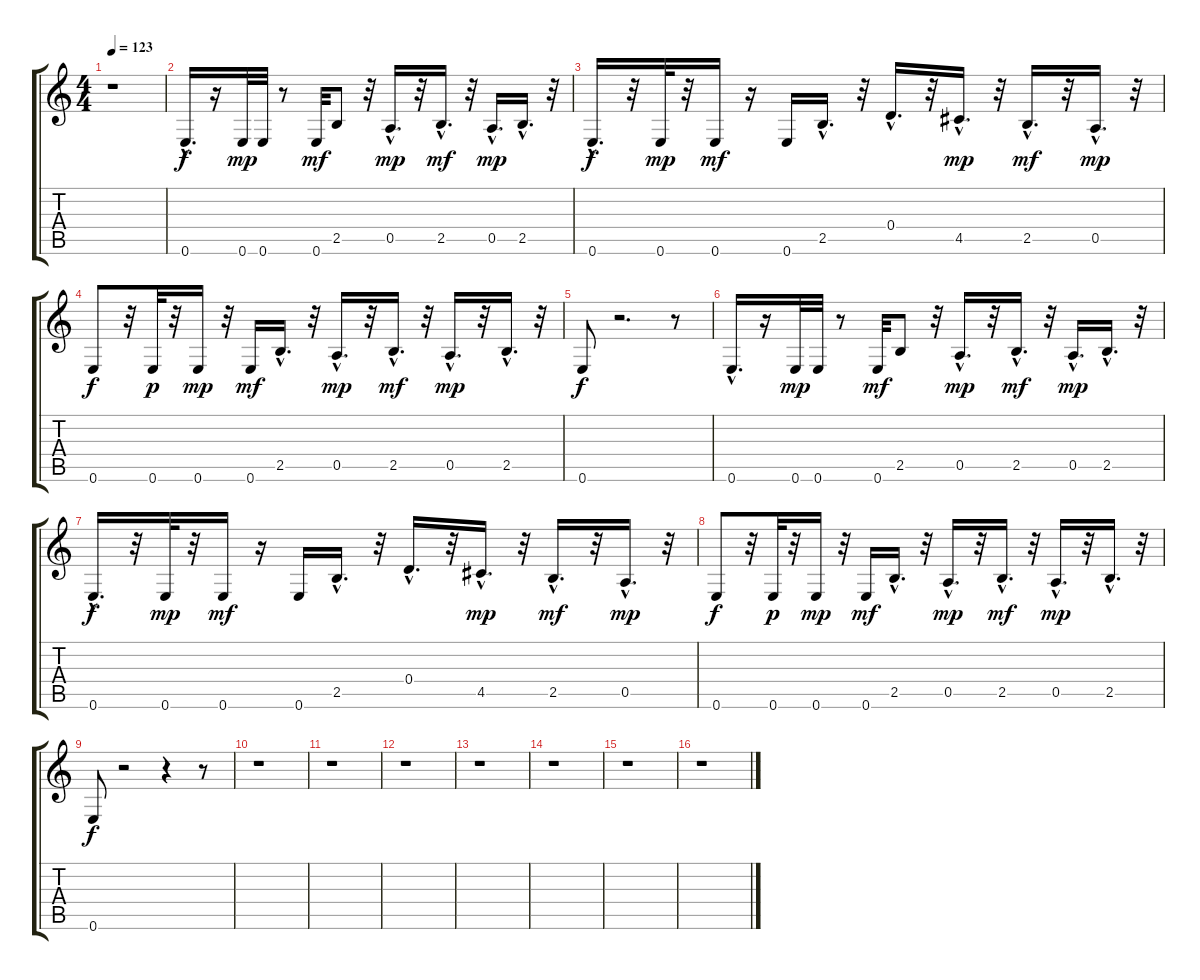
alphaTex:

\track "" {instrument distortionguitar}
\staff {score tabs}
\tuning (E4 B3 G3 D3 A2 E2) {hide}
\ts (4 4)
\tempo 123
\clef g2
\ks c
r.1{dy f} |
0.6{hac}.16{d} r.16 0.6.32{dy mp} 0.6.32 r.8 0.6.32{dy mf} 2.5.8 r.32 0.5{hac}.16{d dy mp} r.32 2.5{hac}.16{d dy mf} r.32 0.5{hac}.16{d dy mp} 2.5{hac}.16{d} r.32 |
0.6{hac}.16{d dy f} r.32 0.6.32{dy mp} r.32 0.6.16{dy mf} r.16 0.6.16 2.5{hac}.16{d} r.32 0.4{hac}.16{d} r.32 4.5{hac}.16{d dy mp} r.32 2.5{hac}.16{d dy mf} r.32 0.5{hac}.16{d dy mp} r.32 |
0.6.8{dy f} r.32 0.6.32{dy p} r.32 0.6.16{dy mp} r.32 0.6.16{dy mf} 2.5{hac}.16{d} r.32 0.5{hac}.16{d dy mp} r.32 2.5{hac}.16{d dy mf} r.32 0.5{hac}.16{d dy mp} r.32 2.5{hac}.16{d} r.32 |
0.6.8{dy f} r.2{d} r.8 |
0.6{hac}.16{d} r.16 0.6.32{dy mp} 0.6.32 r.8 0.6.32{dy mf} 2.5.8 r.32 0.5{hac}.16{d dy mp} r.32 2.5{hac}.16{d dy mf} r.32 0.5{hac}.16{d dy mp} 2.5{hac}.16{d} r.32 |
0.6{hac}.16{d dy f} r.32 0.6.32{dy mp} r.32 0.6.16{dy mf} r.16 0.6.16 2.5{hac}.16{d} r.32 0.4{hac}.16{d} r.32 4.5{hac}.16{d dy mp} r.32 2.5{hac}.16{d dy mf} r.32 0.5{hac}.16{d dy mp} r.32 |
0.6.8{dy f} r.32 0.6.32{dy p} r.32 0.6.16{dy mp} r.32 0.6.16{dy mf} 2.5{hac}.16{d} r.32 0.5{hac}.16{d dy mp} r.32 2.5{hac}.16{d dy mf} r.32 0.5{hac}.16{d dy mp} r.32 2.5{hac}.16{d} r.32 |
0.6.8{dy f} r.2 r.4 r.8 |
r.1 |
r.1 |
r.1 |
r.1 |
r.1 |
r.1 |
r.1
